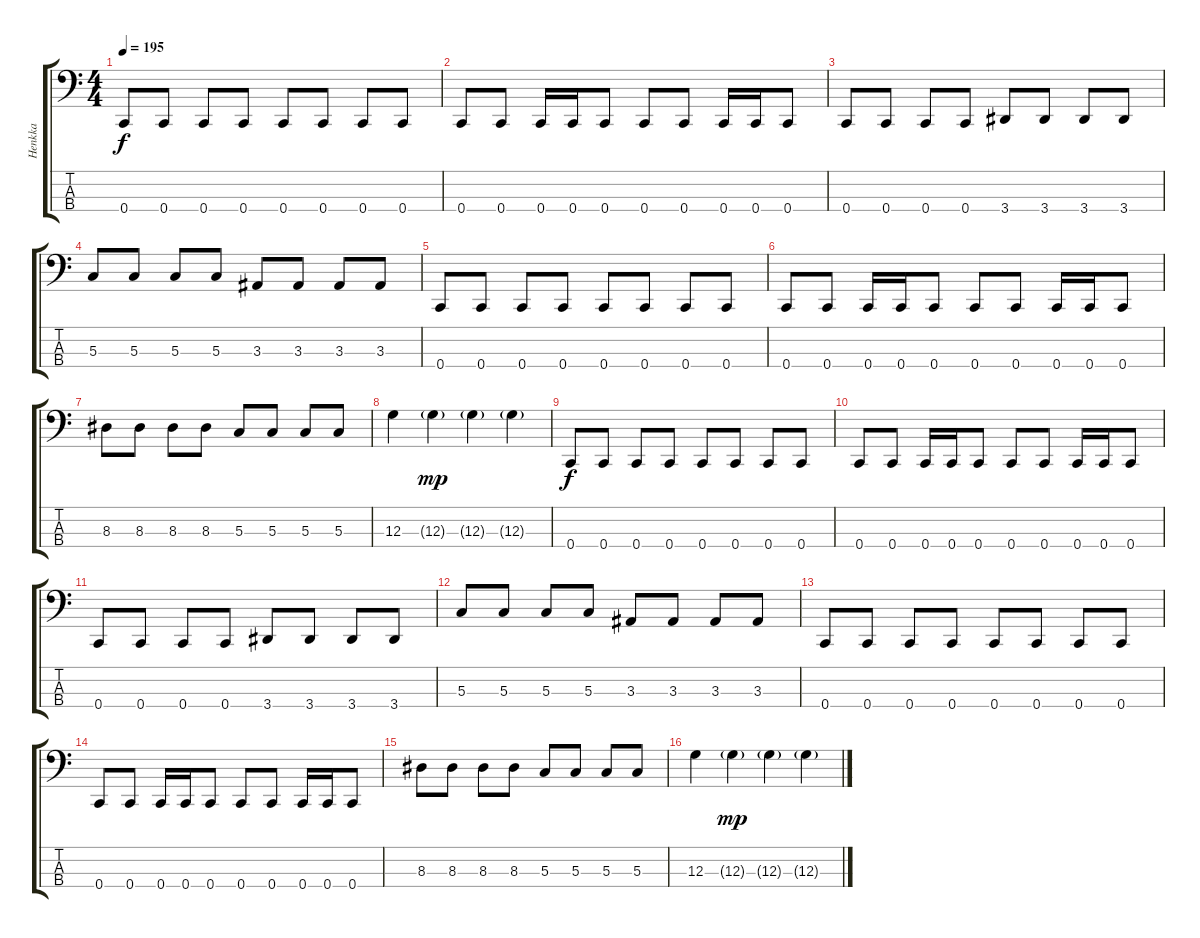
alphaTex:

\track ("Henkka" "Henkka") {instrument electricbasspick}
\staff {score tabs}
\tuning (F2 C2 G1 C1) {hide}
\ts (4 4)
\tempo 195
\clef f4
\ks c
0.4.8{dy f} 0.4.8 0.4.8 0.4.8 0.4.8 0.4.8 0.4.8 0.4.8 |
0.4.8 0.4.8 0.4.16 0.4.16 0.4.8 0.4.8 0.4.8 0.4.16 0.4.16 0.4.8 |
0.4.8 0.4.8 0.4.8 0.4.8 3.4.8 3.4.8 3.4.8 3.4.8 |
5.3.8 5.3.8 5.3.8 5.3.8 3.3.8 3.3.8 3.3.8 3.3.8 |
0.4.8 0.4.8 0.4.8 0.4.8 0.4.8 0.4.8 0.4.8 0.4.8 |
0.4.8 0.4.8 0.4.16 0.4.16 0.4.8 0.4.8 0.4.8 0.4.16 0.4.16 0.4.8 |
8.3.8 8.3.8 8.3.8 8.3.8 5.3.8 5.3.8 5.3.8 5.3.8 |
12.3.4 12.3{g}.4{dy mp} 12.3{g}.4 12.3{g}.4 |
0.4.8{dy f} 0.4.8 0.4.8 0.4.8 0.4.8 0.4.8 0.4.8 0.4.8 |
0.4.8 0.4.8 0.4.16 0.4.16 0.4.8 0.4.8 0.4.8 0.4.16 0.4.16 0.4.8 |
0.4.8 0.4.8 0.4.8 0.4.8 3.4.8 3.4.8 3.4.8 3.4.8 |
5.3.8 5.3.8 5.3.8 5.3.8 3.3.8 3.3.8 3.3.8 3.3.8 |
0.4.8 0.4.8 0.4.8 0.4.8 0.4.8 0.4.8 0.4.8 0.4.8 |
0.4.8 0.4.8 0.4.16 0.4.16 0.4.8 0.4.8 0.4.8 0.4.16 0.4.16 0.4.8 |
8.3.8 8.3.8 8.3.8 8.3.8 5.3.8 5.3.8 5.3.8 5.3.8 |
12.3.4 12.3{g}.4{dy mp} 12.3{g}.4 12.3{g}.4
